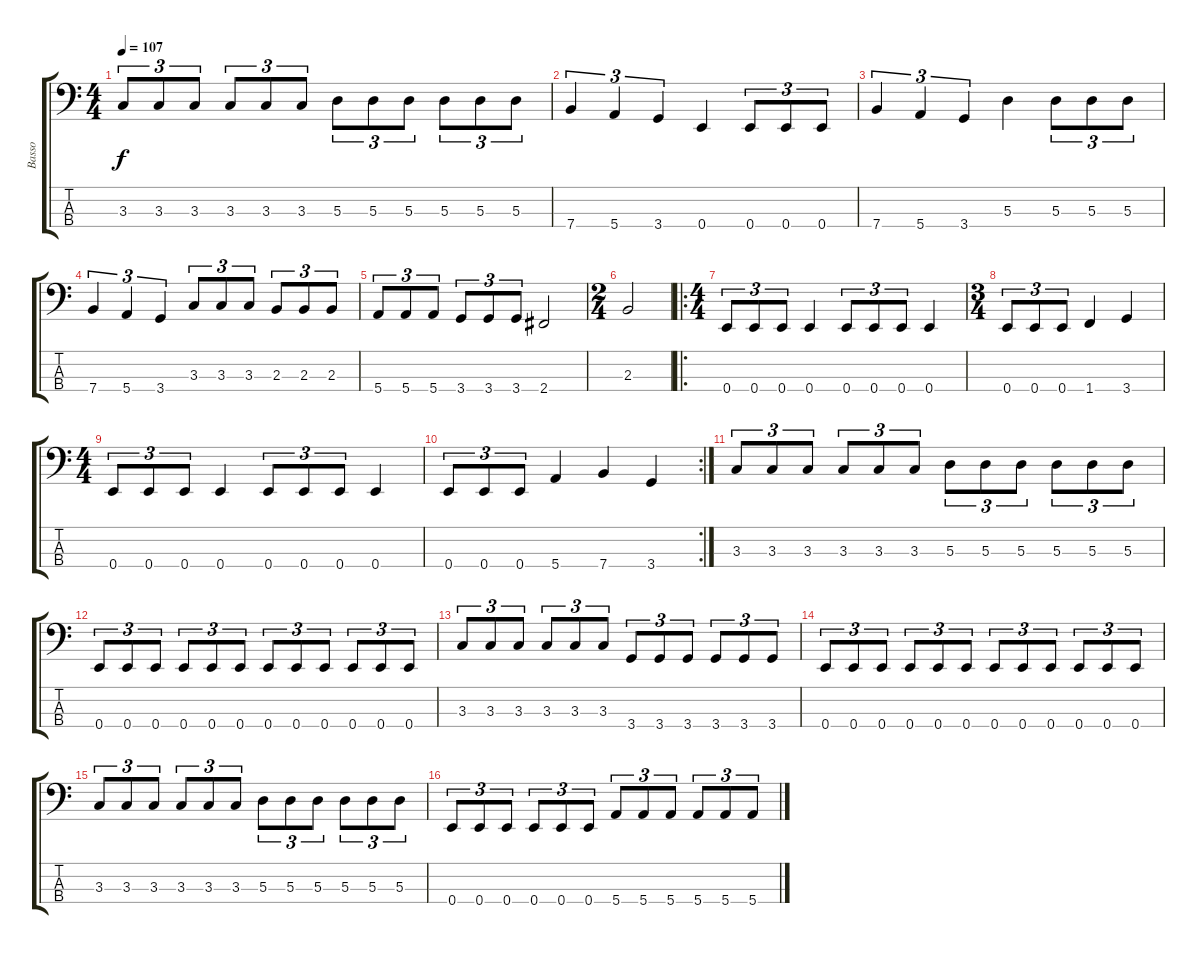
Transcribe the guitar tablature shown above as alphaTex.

\track ("Basso" "Basso") {instrument electricbassfinger}
\staff {score tabs}
\tuning (G2 D2 A1 E1) {hide}
\ts (4 4)
\tempo 107
\clef f4
\ks c
3.3.8{tu (3 2) dy f} 3.3.8{tu (3 2)} 3.3.8{tu (3 2)} 3.3.8{tu (3 2)} 3.3.8{tu (3 2)} 3.3.8{tu (3 2)} 5.3.8{tu (3 2)} 5.3.8{tu (3 2)} 5.3.8{tu (3 2)} 5.3.8{tu (3 2)} 5.3.8{tu (3 2)} 5.3.8{tu (3 2)} |
7.4.4{tu (3 2)} 5.4.4{tu (3 2)} 3.4.4{tu (3 2)} 0.4.4 0.4.8{tu (3 2)} 0.4.8{tu (3 2)} 0.4.8{tu (3 2)} |
7.4.4{tu (3 2)} 5.4.4{tu (3 2)} 3.4.4{tu (3 2)} 5.3.4 5.3.8{tu (3 2)} 5.3.8{tu (3 2)} 5.3.8{tu (3 2)} |
7.4.4{tu (3 2)} 5.4.4{tu (3 2)} 3.4.4{tu (3 2)} 3.3.8{tu (3 2)} 3.3.8{tu (3 2)} 3.3.8{tu (3 2)} 2.3.8{tu (3 2)} 2.3.8{tu (3 2)} 2.3.8{tu (3 2)} |
5.4.8{tu (3 2)} 5.4.8{tu (3 2)} 5.4.8{tu (3 2)} 3.4.8{tu (3 2)} 3.4.8{tu (3 2)} 3.4.8{tu (3 2)} 2.4.2 |
\ts (2 4)
2.3.2 |
\ro
\ts (4 4)
0.4.8{tu (3 2)} 0.4.8{tu (3 2)} 0.4.8{tu (3 2)} 0.4.4 0.4.8{tu (3 2)} 0.4.8{tu (3 2)} 0.4.8{tu (3 2)} 0.4.4 |
\ts (3 4)
0.4.8{tu (3 2)} 0.4.8{tu (3 2)} 0.4.8{tu (3 2)} 1.4.4 3.4.4 |
\ts (4 4)
0.4.8{tu (3 2)} 0.4.8{tu (3 2)} 0.4.8{tu (3 2)} 0.4.4 0.4.8{tu (3 2)} 0.4.8{tu (3 2)} 0.4.8{tu (3 2)} 0.4.4 |
\rc 2
0.4.8{tu (3 2)} 0.4.8{tu (3 2)} 0.4.8{tu (3 2)} 5.4.4 7.4.4 3.4.4 |
3.3.8{tu (3 2)} 3.3.8{tu (3 2)} 3.3.8{tu (3 2)} 3.3.8{tu (3 2)} 3.3.8{tu (3 2)} 3.3.8{tu (3 2)} 5.3.8{tu (3 2)} 5.3.8{tu (3 2)} 5.3.8{tu (3 2)} 5.3.8{tu (3 2)} 5.3.8{tu (3 2)} 5.3.8{tu (3 2)} |
0.4.8{tu (3 2)} 0.4.8{tu (3 2)} 0.4.8{tu (3 2)} 0.4.8{tu (3 2)} 0.4.8{tu (3 2)} 0.4.8{tu (3 2)} 0.4.8{tu (3 2)} 0.4.8{tu (3 2)} 0.4.8{tu (3 2)} 0.4.8{tu (3 2)} 0.4.8{tu (3 2)} 0.4.8{tu (3 2)} |
3.3.8{tu (3 2)} 3.3.8{tu (3 2)} 3.3.8{tu (3 2)} 3.3.8{tu (3 2)} 3.3.8{tu (3 2)} 3.3.8{tu (3 2)} 3.4.8{tu (3 2)} 3.4.8{tu (3 2)} 3.4.8{tu (3 2)} 3.4.8{tu (3 2)} 3.4.8{tu (3 2)} 3.4.8{tu (3 2)} |
0.4.8{tu (3 2)} 0.4.8{tu (3 2)} 0.4.8{tu (3 2)} 0.4.8{tu (3 2)} 0.4.8{tu (3 2)} 0.4.8{tu (3 2)} 0.4.8{tu (3 2)} 0.4.8{tu (3 2)} 0.4.8{tu (3 2)} 0.4.8{tu (3 2)} 0.4.8{tu (3 2)} 0.4.8{tu (3 2)} |
3.3.8{tu (3 2)} 3.3.8{tu (3 2)} 3.3.8{tu (3 2)} 3.3.8{tu (3 2)} 3.3.8{tu (3 2)} 3.3.8{tu (3 2)} 5.3.8{tu (3 2)} 5.3.8{tu (3 2)} 5.3.8{tu (3 2)} 5.3.8{tu (3 2)} 5.3.8{tu (3 2)} 5.3.8{tu (3 2)} |
0.4.8{tu (3 2)} 0.4.8{tu (3 2)} 0.4.8{tu (3 2)} 0.4.8{tu (3 2)} 0.4.8{tu (3 2)} 0.4.8{tu (3 2)} 5.4.8{tu (3 2)} 5.4.8{tu (3 2)} 5.4.8{tu (3 2)} 5.4.8{tu (3 2)} 5.4.8{tu (3 2)} 5.4.8{tu (3 2)}
